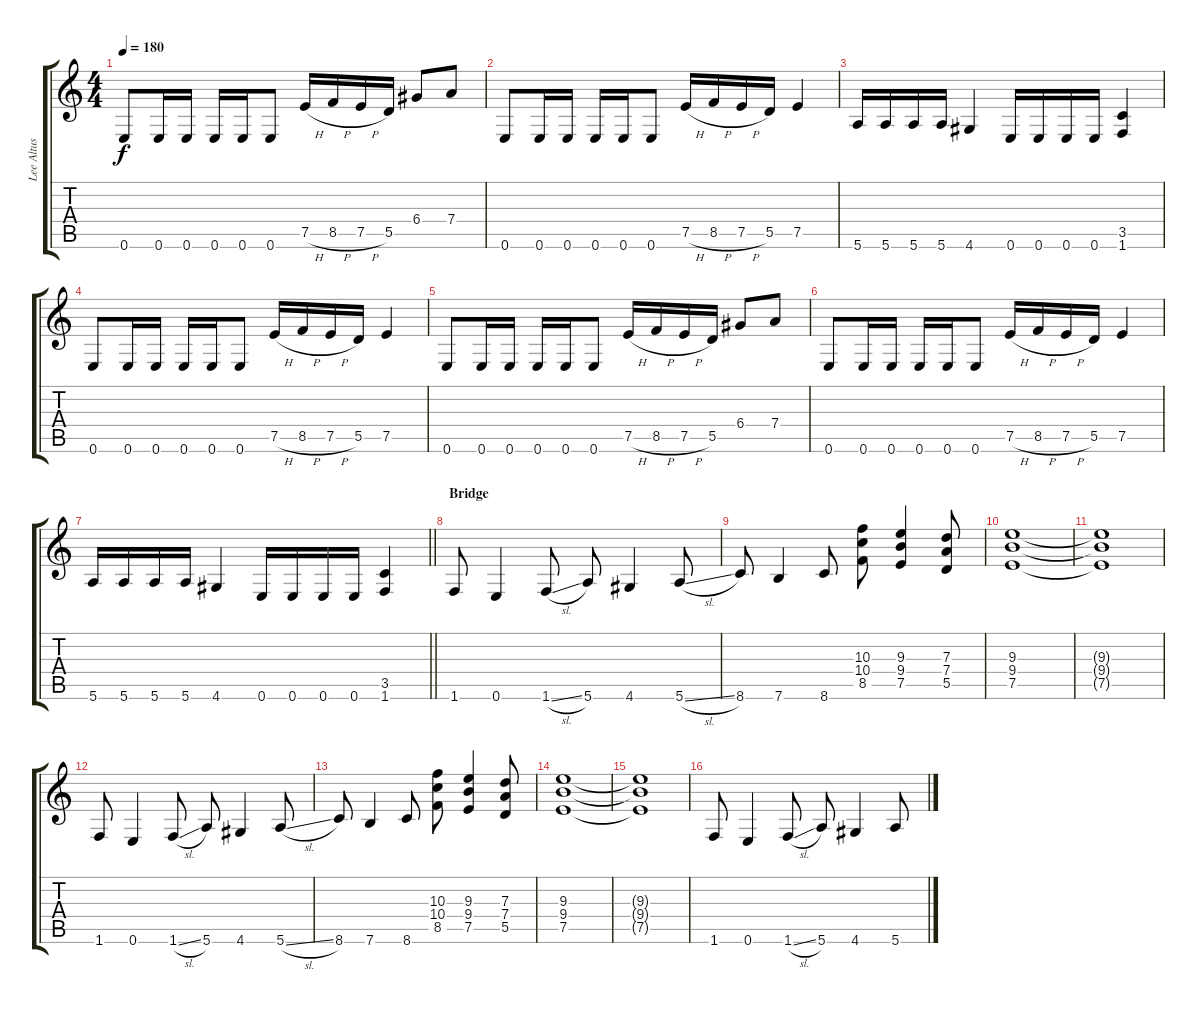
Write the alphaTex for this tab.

\track ("Lee Altus" "Lee Altus") {instrument distortionguitar}
\staff {score tabs}
\tuning (E4 B3 G3 D3 A2 E2) {hide}
\ts (4 4)
\tempo 180
\clef g2
\ks c
0.6.8{dy f} 0.6.16 0.6.16 0.6.16 0.6.16 0.6.8 7.5{h}.16 8.5{h}.16 7.5{h}.16 5.5.16 6.4.8 7.4.8 |
0.6.8 0.6.16 0.6.16 0.6.16 0.6.16 0.6.8 7.5{h}.16 8.5{h}.16 7.5{h}.16 5.5.16 7.5.4 |
5.6.16 5.6.16 5.6.16 5.6.16 4.6.4 0.6.16 0.6.16 0.6.16 0.6.16 (3.5 1.6).4 |
0.6.8 0.6.16 0.6.16 0.6.16 0.6.16 0.6.8 7.5{h}.16 8.5{h}.16 7.5{h}.16 5.5.16 7.5.4 |
0.6.8 0.6.16 0.6.16 0.6.16 0.6.16 0.6.8 7.5{h}.16 8.5{h}.16 7.5{h}.16 5.5.16 6.4.8 7.4.8 |
0.6.8 0.6.16 0.6.16 0.6.16 0.6.16 0.6.8 7.5{h}.16 8.5{h}.16 7.5{h}.16 5.5.16 7.5.4 |
\barLineRight lightlight
5.6.16 5.6.16 5.6.16 5.6.16 4.6.4 0.6.16 0.6.16 0.6.16 0.6.16 (3.5 1.6).4 |
\section ("" "Bridge")
1.6.8 0.6.4 1.6{sl}.8 5.6.8 4.6.4 5.6{sl}.8 |
8.6.8 7.6.4 8.6.8 (10.3 10.4 8.5).8 (9.3 9.4 7.5).4 (7.3 7.4 5.5).8 |
(9.3 9.4 7.5).1 |
(9.3{t} 9.4{t} 7.5{t}).1 |
1.6.8 0.6.4 1.6{sl}.8 5.6.8 4.6.4 5.6{sl}.8 |
8.6.8 7.6.4 8.6.8 (10.3 10.4 8.5).8 (9.3 9.4 7.5).4 (7.3 7.4 5.5).8 |
(9.3 9.4 7.5).1 |
(9.3{t} 9.4{t} 7.5{t}).1 |
1.6.8 0.6.4 1.6{sl}.8 5.6.8 4.6.4 5.6{sl}.8
